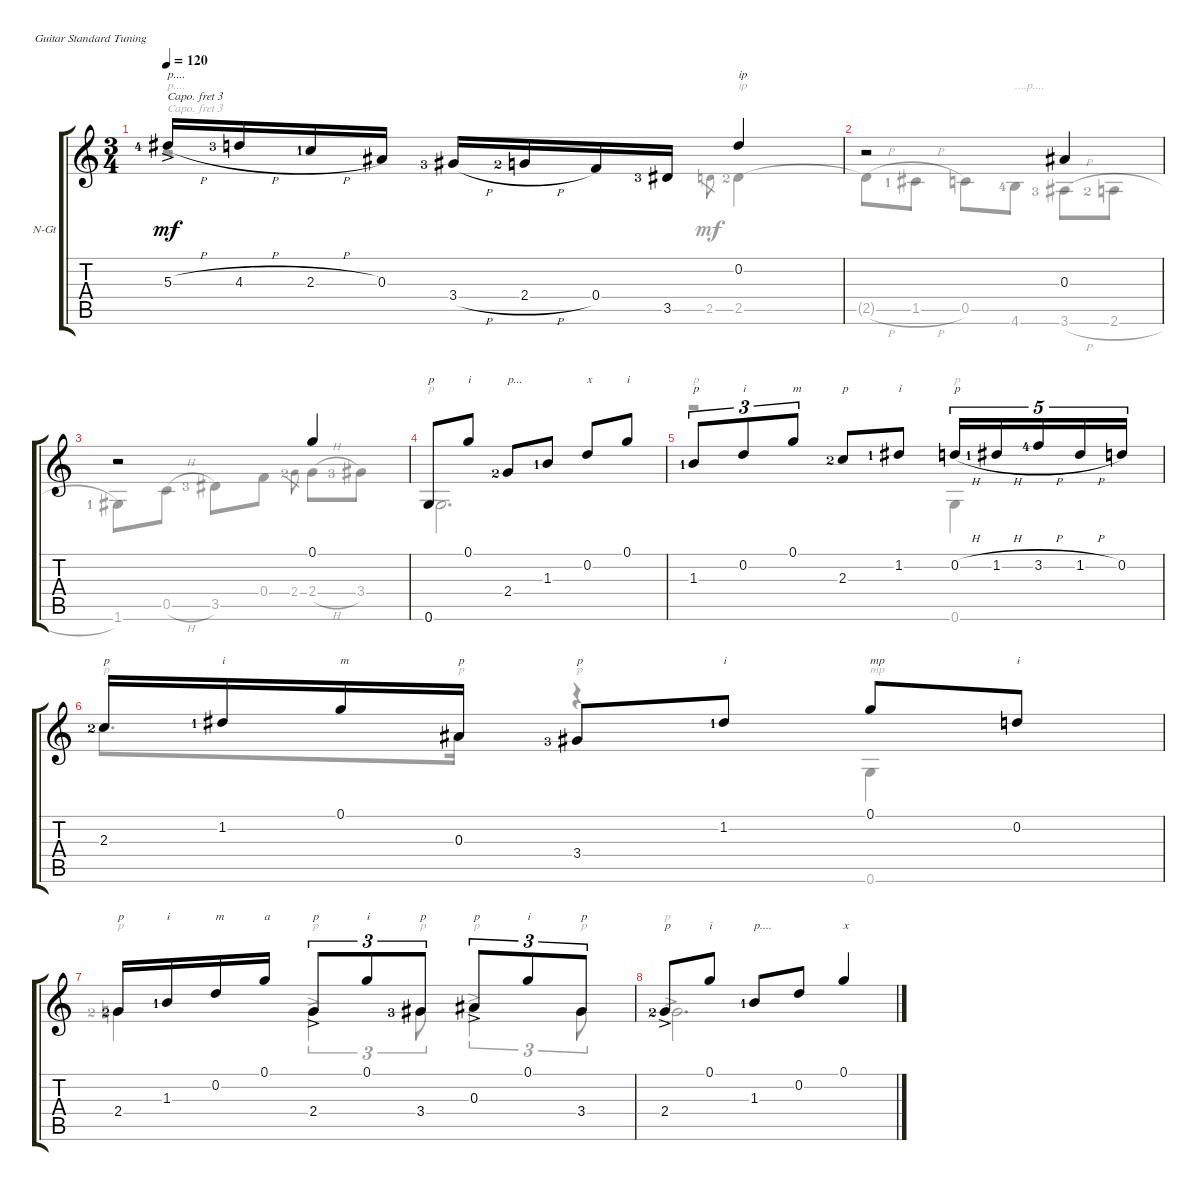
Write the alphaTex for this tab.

\defaultSystemsLayout 4
\bracketExtendMode groupsimilarinstruments
\firstSystemTrackNameOrientation horizontal
\otherSystemsTrackNameOrientation horizontal
\track ("Nylon Guitar" "N-Gt") {instrument acousticguitarnylon}
\staff {score tabs}
\capo 3
\tuning (E4 B3 G3 D3 A2 E2)
\voice
\ts (3 4)
\tempo 120
\clef g2
\ks c
5.3{h ac lf 5}.16{txt "p...." dy mf} 4.3{h lf 4}.16 2.3{h lf 2}.16 0.3.16 3.4{h lf 4}.16 2.4{h lf 3}.16 0.4.16 3.5{lf 4}.16 0.2.4{txt "ip"} |
r.2 0.3.4 |
r.2 0.1.4 |
0.6.8{txt "p"} 0.1.8{txt "i"} 2.4{lf 3}.8{txt "p..."} 1.3{lf 2}.8 0.2.8{txt "x"} 0.1.8{txt "i"} |
1.3{lf 2}.8{tu (3 2) txt "p"} 0.2.8{tu (3 2) txt "i"} 0.1.8{tu (3 2) txt "m"} 2.3{lf 3}.8{txt "p"} 1.2{lf 2}.8{txt "i"} 0.2{h}.16{tu (5 4) txt "p"} 1.2{h lf 2}.16{tu (5 4)} 3.2{h lf 5}.16{tu (5 4)} 1.2{h}.16{tu (5 4)} 0.2.16{tu (5 4)} |
2.3{lf 3}.16{txt "p"} 1.2{lf 2}.16{txt "i"} 0.1.16{txt "m"} 0.3.16{txt "p"} 3.4{lf 4}.8{txt "p"} 1.2{lf 2}.8{txt "i"} 0.1.8{txt "mp"} 0.2.8{txt "i"} |
2.4{lf 3}.16{txt "p"} 1.3{lf 2}.16{txt "i"} 0.2.16{txt "m"} 0.1.16{txt "a"} 2.4{ac}.8{tu (3 2) txt "p"} 0.1.8{tu (3 2) txt "i"} 3.4{lf 4}.8{tu (3 2) txt "p"} 0.3{ac}.8{tu (3 2) txt "p"} 0.1.8{tu (3 2) txt "i"} 3.4.8{tu (3 2) txt "p"} |
2.4{ac lf 3}.8{txt "p"} 0.1.8{txt "i"} 1.3{lf 2}.8{txt "p...."} 0.2.8 0.1.4{txt "x"}
\voice
\clef g2
\ottava regular
\simile none
\ks c
r.2{txt "p...." dy mf} 2.5.8{gr} 2.5{lf 3}.4{txt "ip"} |
2.5{h t}.8 1.5{h lf 2}.8 0.5.8 4.6{lf 5}.8{txt "....p...."} 3.6{h lf 4}.8 2.6{h lf 3}.8 |
1.6{lf 2}.8 0.5{h}.8 3.5{lf 4}.8 0.4.8 2.4{lf 3}.8{gr} 2.4{h}.8 3.4{lf 4}.8 |
0.6.2{d txt "p"} |
r.2{txt "p"} 0.6.4{txt "p"} |
2.3{lf 3}.8{d txt "p"} 0.3.16{txt "p"} r.4{txt "p"} 0.6.4{txt "mp"} |
2.4{lf 3}.4{txt "p"} 2.4{ac}.4{tu (3 2) txt "p"} 3.4{lf 4}.8{tu (3 2) txt "p"} 0.3{ac}.4{tu (3 2) txt "p"} 3.4.8{tu (3 2) txt "p"} |
2.4{ac lf 3}.2{d txt "p"}
